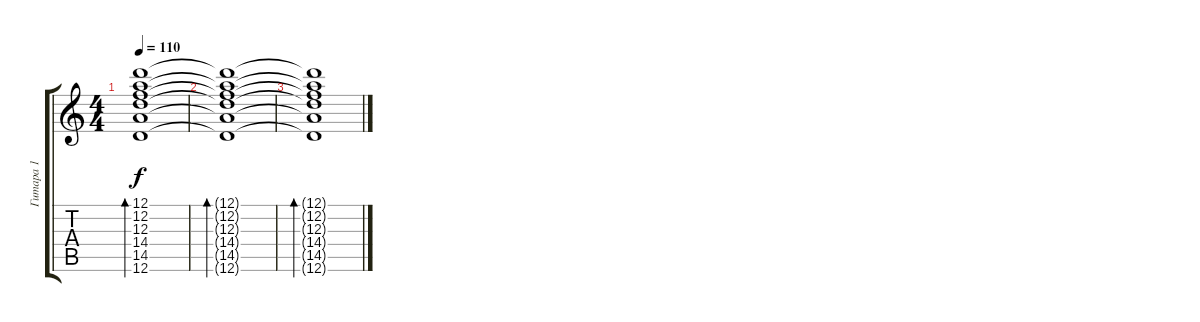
\track ("Гитара 1" "Гитара 1") {instrument overdrivenguitar}
\staff {score tabs}
\tuning (D4 A3 F3 C3 G2 D2) {hide}
\ts (4 4)
\tempo 110
\clef g2
\ks c
(12.1{t} 12.2{t} 12.3{t} 14.4{t} 14.5{t} 12.6{t}).1{bd 480 dy f} |
(12.1{t} 12.2{t} 12.3{t} 14.4{t} 14.5{t} 12.6{t}).1{bd 480} |
(12.1{t} 12.2{t} 12.3{t} 14.4{t} 14.5{t} 12.6{t}).1{bd 480}
